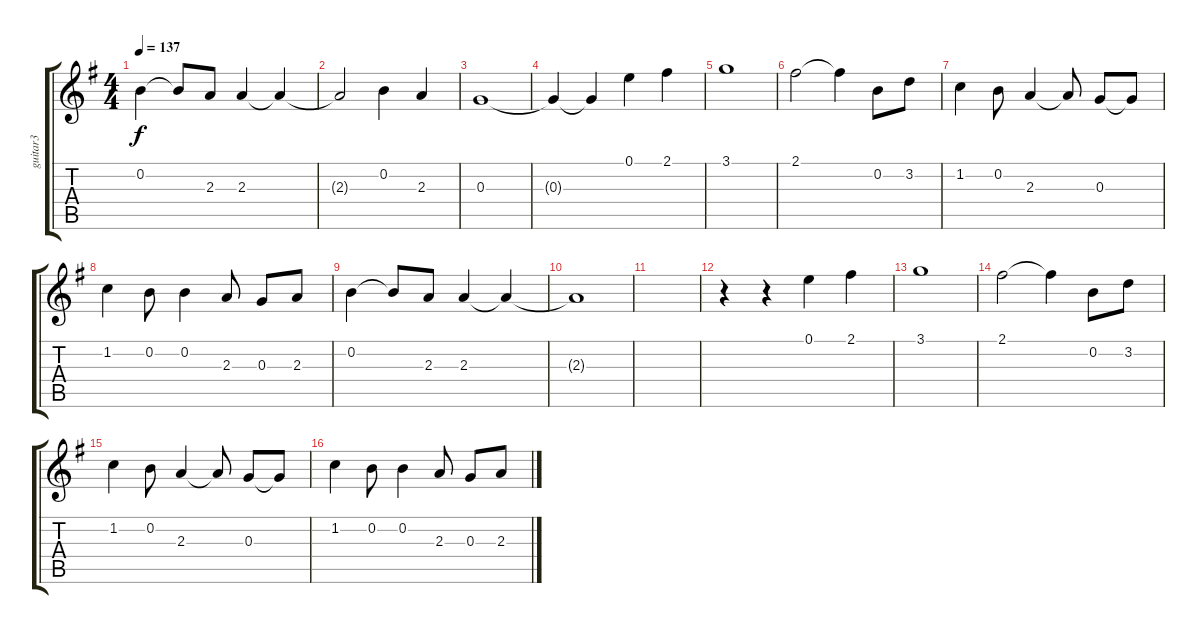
\track ("guitar3" "guitar3") {instrument guitarharmonics}
\staff {score tabs}
\tuning (E4 B3 G3 D3 A2 E2) {hide}
\ts (4 4)
\tempo 137
\clef g2
\ks g
0.2.4{dy f} 0.2{t}.8 2.3.8 2.3.4 2.3{t}.4 |
2.3{t}.2 0.2.4 2.3.4 |
0.3.1 |
0.3{t}.4 0.3{t}.4 0.1.4 2.1.4 |
3.1.1 |
2.1.2 2.1{t}.4 0.2.8 3.2.8 |
1.2.4 0.2.8 2.3.4 2.3{t}.8 0.3.8 0.3{t}.8 |
1.2.4 0.2.8 0.2.4 2.3.8 0.3.8 2.3.8 |
0.2.4 0.2{t}.8 2.3.8 2.3.4 2.3{t}.4 |
2.3{t}.1 |
|
r.4 r.4 0.1.4 2.1.4 |
3.1.1 |
2.1.2 2.1{t}.4 0.2.8 3.2.8 |
1.2.4 0.2.8 2.3.4 2.3{t}.8 0.3.8 0.3{t}.8 |
1.2.4 0.2.8 0.2.4 2.3.8 0.3.8 2.3.8
